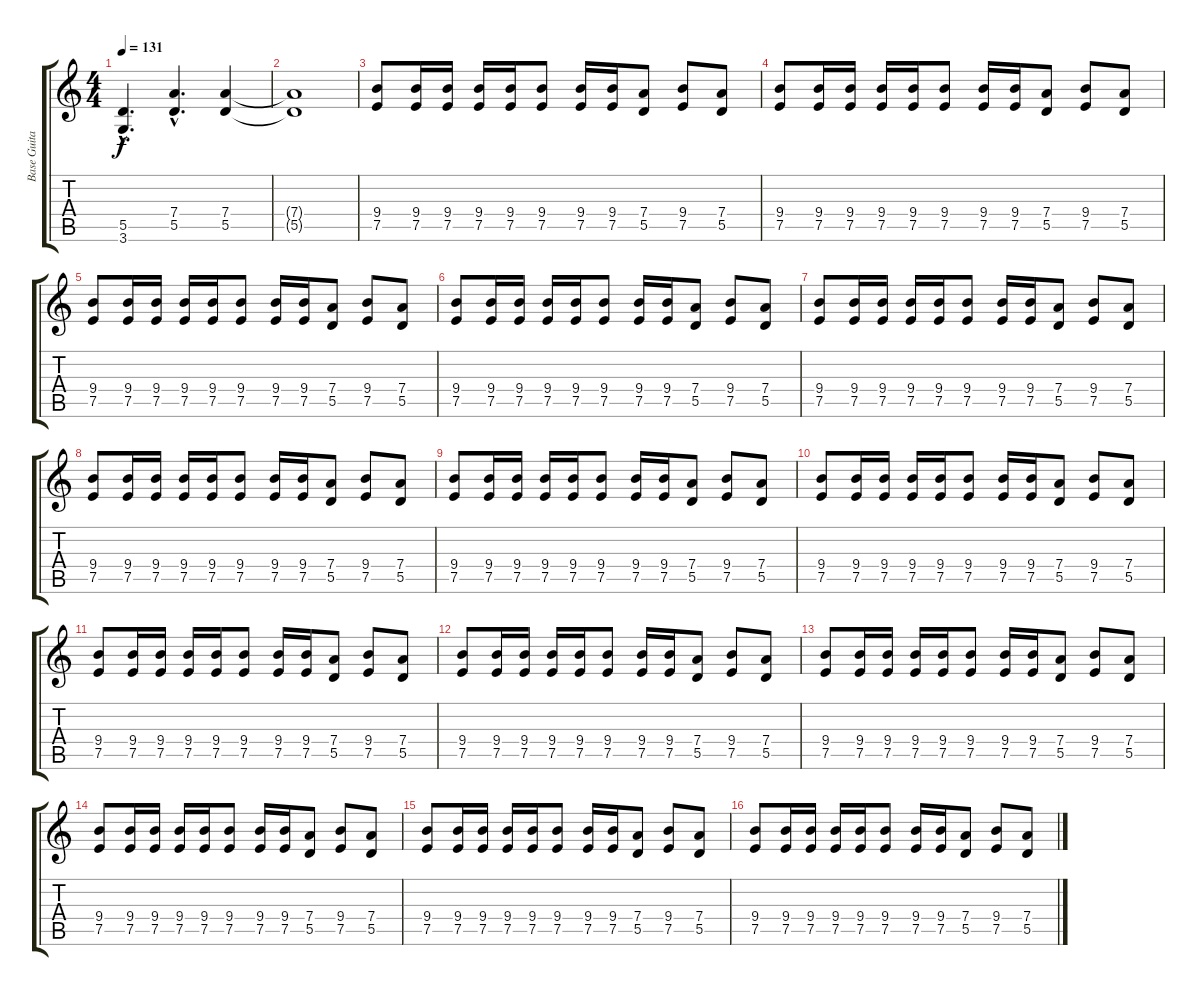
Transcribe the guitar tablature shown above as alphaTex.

\track ("Base Guitar" "Base Guita") {instrument distortionguitar}
\staff {score tabs}
\tuning (E4 B3 G3 D3 A2 E2) {hide}
\ts (4 4)
\tempo 131
\clef g2
\ks c
(5.5{hac} 3.6{hac}).4{d dy f} (7.4{hac} 5.5{hac}).4{d} (7.4 5.5).4 |
(7.4{t} 5.5{t}).1 |
(9.4 7.5).8 (9.4 7.5).16 (9.4 7.5).16 (9.4 7.5).16 (9.4 7.5).16 (9.4 7.5).8 (9.4 7.5).16 (9.4 7.5).16 (7.4 5.5).8 (9.4 7.5).8 (7.4 5.5).8 |
(9.4 7.5).8 (9.4 7.5).16 (9.4 7.5).16 (9.4 7.5).16 (9.4 7.5).16 (9.4 7.5).8 (9.4 7.5).16 (9.4 7.5).16 (7.4 5.5).8 (9.4 7.5).8 (7.4 5.5).8 |
(9.4 7.5).8 (9.4 7.5).16 (9.4 7.5).16 (9.4 7.5).16 (9.4 7.5).16 (9.4 7.5).8 (9.4 7.5).16 (9.4 7.5).16 (7.4 5.5).8 (9.4 7.5).8 (7.4 5.5).8 |
(9.4 7.5).8 (9.4 7.5).16 (9.4 7.5).16 (9.4 7.5).16 (9.4 7.5).16 (9.4 7.5).8 (9.4 7.5).16 (9.4 7.5).16 (7.4 5.5).8 (9.4 7.5).8 (7.4 5.5).8 |
(9.4 7.5).8 (9.4 7.5).16 (9.4 7.5).16 (9.4 7.5).16 (9.4 7.5).16 (9.4 7.5).8 (9.4 7.5).16 (9.4 7.5).16 (7.4 5.5).8 (9.4 7.5).8 (7.4 5.5).8 |
(9.4 7.5).8 (9.4 7.5).16 (9.4 7.5).16 (9.4 7.5).16 (9.4 7.5).16 (9.4 7.5).8 (9.4 7.5).16 (9.4 7.5).16 (7.4 5.5).8 (9.4 7.5).8 (7.4 5.5).8 |
(9.4 7.5).8 (9.4 7.5).16 (9.4 7.5).16 (9.4 7.5).16 (9.4 7.5).16 (9.4 7.5).8 (9.4 7.5).16 (9.4 7.5).16 (7.4 5.5).8 (9.4 7.5).8 (7.4 5.5).8 |
(9.4 7.5).8 (9.4 7.5).16 (9.4 7.5).16 (9.4 7.5).16 (9.4 7.5).16 (9.4 7.5).8 (9.4 7.5).16 (9.4 7.5).16 (7.4 5.5).8 (9.4 7.5).8 (7.4 5.5).8 |
(9.4 7.5).8 (9.4 7.5).16 (9.4 7.5).16 (9.4 7.5).16 (9.4 7.5).16 (9.4 7.5).8 (9.4 7.5).16 (9.4 7.5).16 (7.4 5.5).8 (9.4 7.5).8 (7.4 5.5).8 |
(9.4 7.5).8 (9.4 7.5).16 (9.4 7.5).16 (9.4 7.5).16 (9.4 7.5).16 (9.4 7.5).8 (9.4 7.5).16 (9.4 7.5).16 (7.4 5.5).8 (9.4 7.5).8 (7.4 5.5).8 |
(9.4 7.5).8 (9.4 7.5).16 (9.4 7.5).16 (9.4 7.5).16 (9.4 7.5).16 (9.4 7.5).8 (9.4 7.5).16 (9.4 7.5).16 (7.4 5.5).8 (9.4 7.5).8 (7.4 5.5).8 |
(9.4 7.5).8 (9.4 7.5).16 (9.4 7.5).16 (9.4 7.5).16 (9.4 7.5).16 (9.4 7.5).8 (9.4 7.5).16 (9.4 7.5).16 (7.4 5.5).8 (9.4 7.5).8 (7.4 5.5).8 |
(9.4 7.5).8 (9.4 7.5).16 (9.4 7.5).16 (9.4 7.5).16 (9.4 7.5).16 (9.4 7.5).8 (9.4 7.5).16 (9.4 7.5).16 (7.4 5.5).8 (9.4 7.5).8 (7.4 5.5).8 |
(9.4 7.5).8 (9.4 7.5).16 (9.4 7.5).16 (9.4 7.5).16 (9.4 7.5).16 (9.4 7.5).8 (9.4 7.5).16 (9.4 7.5).16 (7.4 5.5).8 (9.4 7.5).8 (7.4 5.5).8
